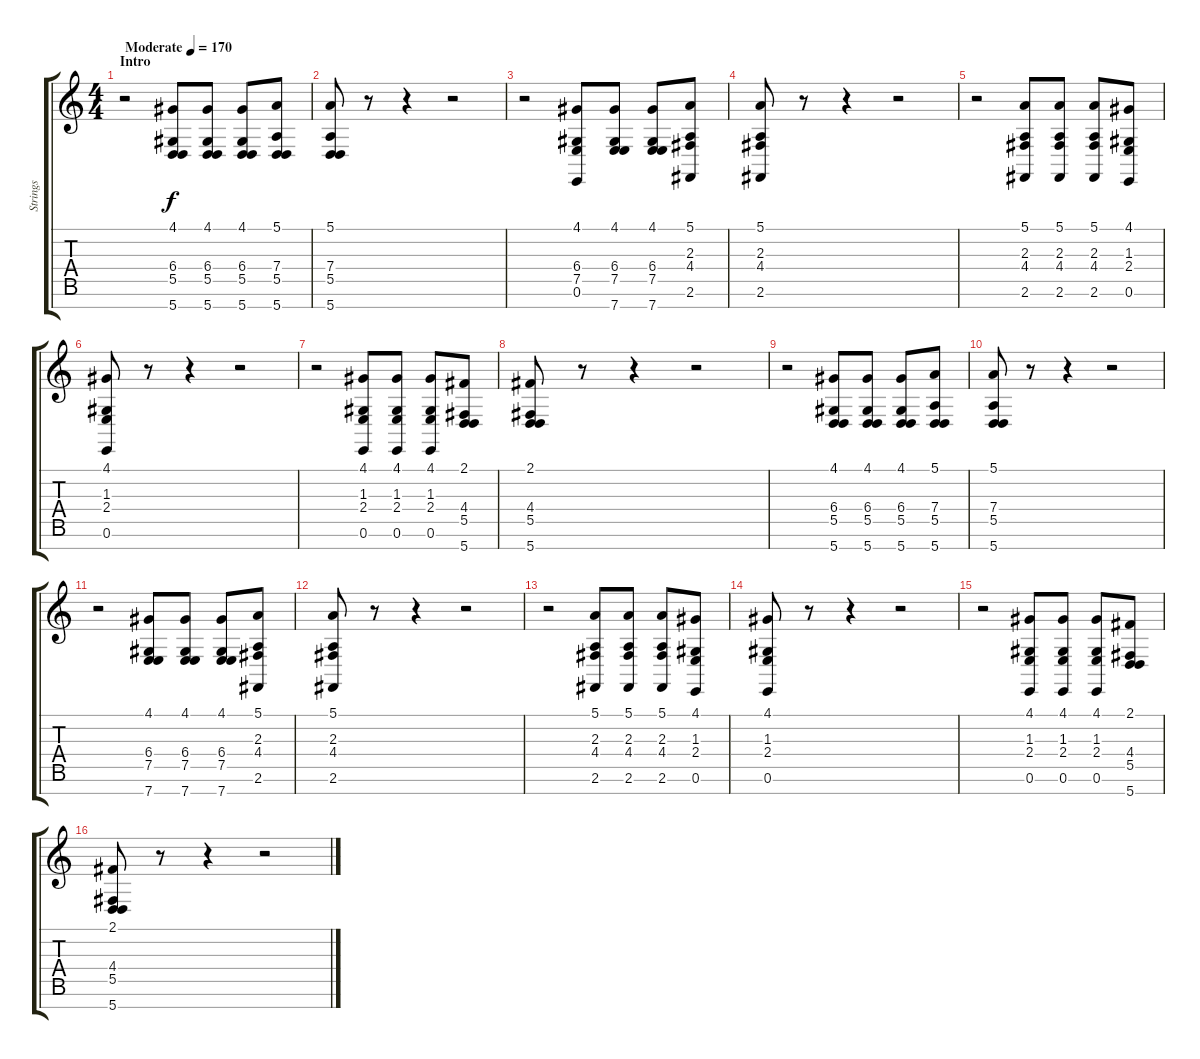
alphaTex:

\track ("Strings" "Strings") {instrument stringensemble1}
\staff {score tabs}
\tuning (E4 B3 G3 D3 A2 E2 A2) {hide}
\ts (4 4)
\section ("" "Intro")
\tempo (170 "Moderate")
\clef g2
\ks c
r.2{dy f instrument stringensemble1} (4.1 6.4 5.5 5.7).8 (4.1 6.4 5.5 5.7).8 (4.1 6.4 5.5 5.7).8 (5.1 7.4 5.5 5.7).8 |
(5.1 7.4 5.5 5.7).8 r.8 r.4 r.2 |
r.2 (4.1 6.4 7.5 0.6).8 (4.1 6.4 7.5 7.7).8 (4.1 6.4 7.5 7.7).8 (5.1 2.3 4.4 2.6).8 |
(5.1 2.3 4.4 2.6).8 r.8 r.4 r.2 |
r.2 (5.1 2.3 4.4 2.6).8 (5.1 2.3 4.4 2.6).8 (5.1 2.3 4.4 2.6).8 (4.1 1.3 2.4 0.6).8 |
(4.1 1.3 2.4 0.6).8 r.8 r.4 r.2 |
r.2 (4.1 1.3 2.4 0.6).8 (4.1 1.3 2.4 0.6).8 (4.1 1.3 2.4 0.6).8 (2.1 4.4 5.5 5.7).8 |
(2.1 4.4 5.5 5.7).8 r.8 r.4 r.2 |
r.2 (4.1 6.4 5.5 5.7).8 (4.1 6.4 5.5 5.7).8 (4.1 6.4 5.5 5.7).8 (5.1 7.4 5.5 5.7).8 |
(5.1 7.4 5.5 5.7).8 r.8 r.4 r.2 |
r.2 (4.1 6.4 7.5 7.7).8 (4.1 6.4 7.5 7.7).8 (4.1 6.4 7.5 7.7).8 (5.1 2.3 4.4 2.6).8 |
(5.1 2.3 4.4 2.6).8 r.8 r.4 r.2 |
r.2 (5.1 2.3 4.4 2.6).8 (5.1 2.3 4.4 2.6).8 (5.1 2.3 4.4 2.6).8 (4.1 1.3 2.4 0.6).8 |
(4.1 1.3 2.4 0.6).8 r.8 r.4 r.2 |
r.2 (4.1 1.3 2.4 0.6).8 (4.1 1.3 2.4 0.6).8 (4.1 1.3 2.4 0.6).8 (2.1 4.4 5.5 5.7).8 |
(2.1 4.4 5.5 5.7).8 r.8 r.4 r.2
